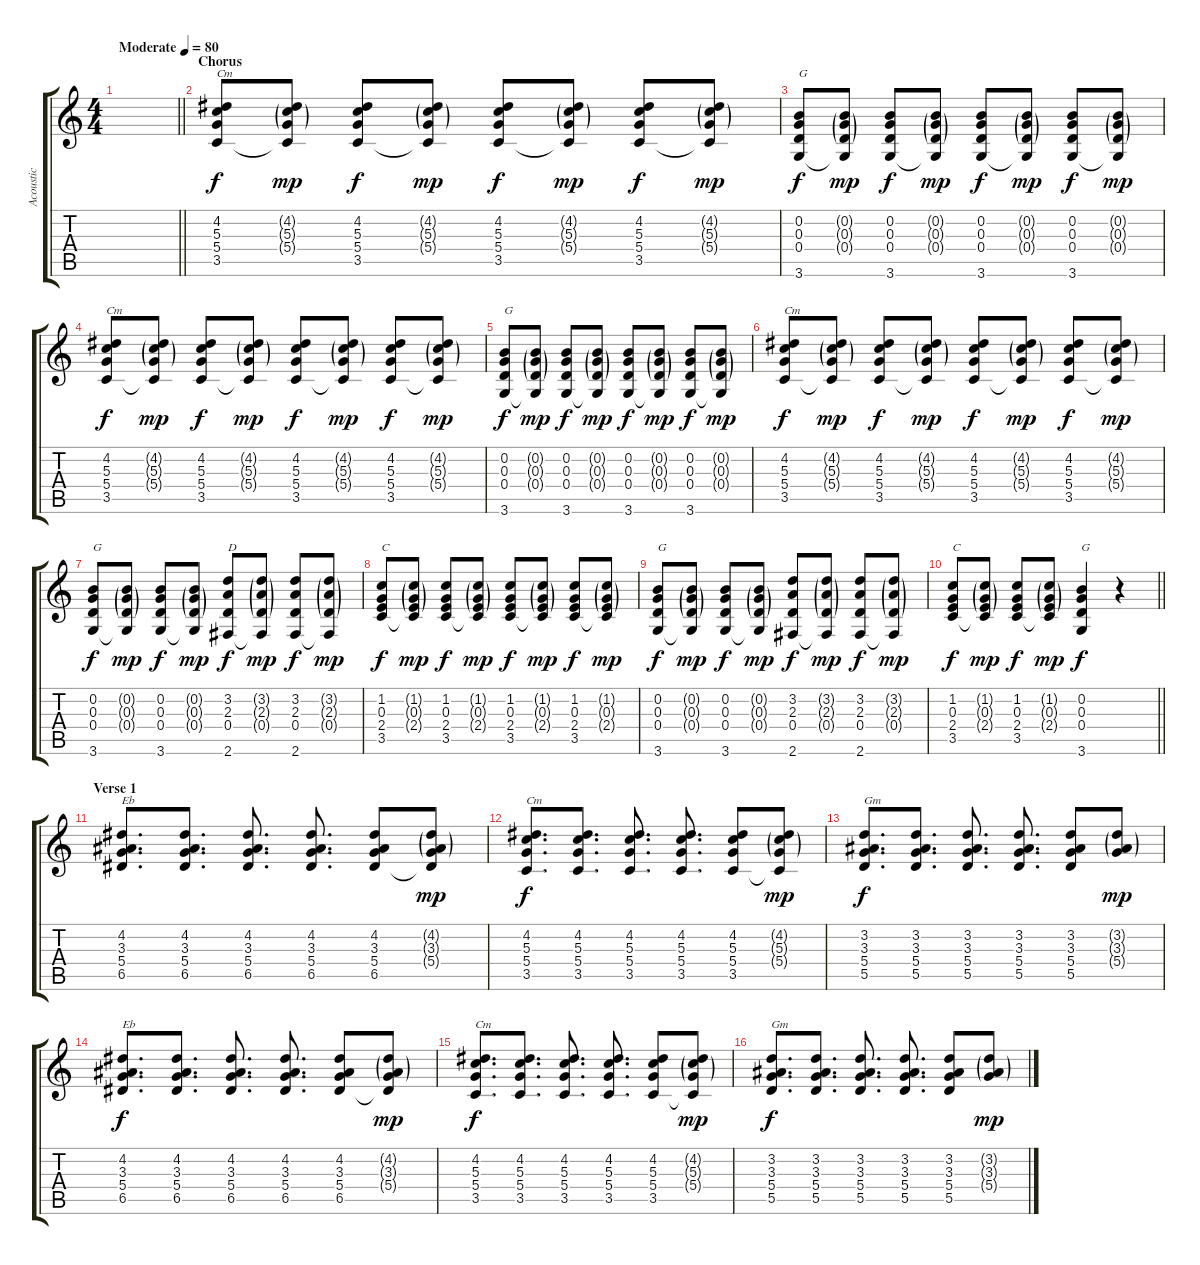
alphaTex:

\track ("Acoustic" "Acoustic") {instrument acousticguitarsteel}
\staff {score tabs}
\tuning (E4 B3 G3 D3 A2 E2) {hide}
\ts (4 4)
\tempo (80 "Moderate")
\clef g2
\barLineRight lightlight
\ks c
|
\section ("" "Chorus")
(4.2 5.3 5.4 3.5).8{txt "Cm"} (4.2{g} 5.3{g} 5.4{g} 3.5{t}).8{dy mp} (4.2 5.3 5.4 3.5).8{dy f} (4.2{g} 5.3{g} 5.4{g} 3.5{t}).8{dy mp} (4.2 5.3 5.4 3.5).8{dy f} (4.2{g} 5.3{g} 5.4{g} 3.5{t}).8{dy mp} (4.2 5.3 5.4 3.5).8{dy f} (4.2{g} 5.3{g} 5.4{g} 3.5{t}).8{dy mp} |
(0.2 0.3 0.4 3.6).8{txt "G" dy f} (0.2{g} 0.3{g} 0.4{g} 3.6{t}).8{dy mp} (0.2 0.3 0.4 3.6).8{dy f} (0.2{g} 0.3{g} 0.4{g} 3.6{t}).8{dy mp} (0.2 0.3 0.4 3.6).8{dy f} (0.2{g} 0.3{g} 0.4{g} 3.6{t}).8{dy mp} (0.2 0.3 0.4 3.6).8{dy f} (0.2{g} 0.3{g} 0.4{g} 3.6{t}).8{dy mp} |
(4.2 5.3 5.4 3.5).8{txt "Cm" dy f} (4.2{g} 5.3{g} 5.4{g} 3.5{t}).8{dy mp} (4.2 5.3 5.4 3.5).8{dy f} (4.2{g} 5.3{g} 5.4{g} 3.5{t}).8{dy mp} (4.2 5.3 5.4 3.5).8{dy f} (4.2{g} 5.3{g} 5.4{g} 3.5{t}).8{dy mp} (4.2 5.3 5.4 3.5).8{dy f} (4.2{g} 5.3{g} 5.4{g} 3.5{t}).8{dy mp} |
(0.2 0.3 0.4 3.6).8{txt "G" dy f} (0.2{g} 0.3{g} 0.4{g} 3.6{t}).8{dy mp} (0.2 0.3 0.4 3.6).8{dy f} (0.2{g} 0.3{g} 0.4{g} 3.6{t}).8{dy mp} (0.2 0.3 0.4 3.6).8{dy f} (0.2{g} 0.3{g} 0.4{g} 3.6{t}).8{dy mp} (0.2 0.3 0.4 3.6).8{dy f} (0.2{g} 0.3{g} 0.4{g} 3.6{t}).8{dy mp} |
(4.2 5.3 5.4 3.5).8{txt "Cm" dy f} (4.2{g} 5.3{g} 5.4{g} 3.5{t}).8{dy mp} (4.2 5.3 5.4 3.5).8{dy f} (4.2{g} 5.3{g} 5.4{g} 3.5{t}).8{dy mp} (4.2 5.3 5.4 3.5).8{dy f} (4.2{g} 5.3{g} 5.4{g} 3.5{t}).8{dy mp} (4.2 5.3 5.4 3.5).8{dy f} (4.2{g} 5.3{g} 5.4{g} 3.5{t}).8{dy mp} |
(0.2 0.3 0.4 3.6).8{txt "G" dy f} (0.2{g} 0.3{g} 0.4{g} 3.6{t}).8{dy mp} (0.2 0.3 0.4 3.6).8{dy f} (0.2{g} 0.3{g} 0.4{g} 3.6{t}).8{dy mp} (3.2 2.3 0.4 2.6).8{txt "D" dy f} (3.2{g} 2.3{g} 0.4{g} 2.6{t}).8{dy mp} (3.2 2.3 0.4 2.6).8{dy f} (3.2{g} 2.3{g} 0.4{g} 2.6{t}).8{dy mp} |
(1.2 0.3 2.4 3.5).8{txt "C" dy f} (1.2{g} 0.3{g} 2.4{g} 3.5{t}).8{dy mp} (1.2 0.3 2.4 3.5).8{dy f} (1.2{g} 0.3{g} 2.4{g} 3.5{t}).8{dy mp} (1.2 0.3 2.4 3.5).8{dy f} (1.2{g} 0.3{g} 2.4{g} 3.5{t}).8{dy mp} (1.2 0.3 2.4 3.5).8{dy f} (1.2{g} 0.3{g} 2.4{g} 3.5{t}).8{dy mp} |
(0.2 0.3 0.4 3.6).8{txt "G" dy f} (0.2{g} 0.3{g} 0.4{g} 3.6{t}).8{dy mp} (0.2 0.3 0.4 3.6).8{dy f} (0.2{g} 0.3{g} 0.4{g} 3.6{t}).8{dy mp} (3.2 2.3 0.4 2.6).8{dy f} (3.2{g} 2.3{g} 0.4{g} 2.6{t}).8{dy mp} (3.2 2.3 0.4 2.6).8{dy f} (3.2{g} 2.3{g} 0.4{g} 2.6{t}).8{dy mp} |
\barLineRight lightlight
(1.2 0.3 2.4 3.5).8{txt "C" dy f} (1.2{g} 0.3{g} 2.4{g} 3.5{t}).8{dy mp} (1.2 0.3 2.4 3.5).8{dy f} (1.2{g} 0.3{g} 2.4{g} 3.5{t}).8{dy mp} (0.2 0.3 0.4 3.6).4{txt "G" dy f} r.4 |
\section ("" "Verse 1")
(4.2 3.3 5.4 6.5).8{d txt "Eb"} (4.2 3.3 5.4 6.5).8{d} (4.2 3.3 5.4 6.5).8{d} (4.2 3.3 5.4 6.5).8{d} (4.2 3.3 5.4 6.5).8 (4.2{g} 3.3{g} 5.4{g} 6.5{t}).8{dy mp} |
(4.2 5.3 5.4 3.5).8{d txt "Cm" dy f} (4.2 5.3 5.4 3.5).8{d} (4.2 5.3 5.4 3.5).8{d} (4.2 5.3 5.4 3.5).8{d} (4.2 5.3 5.4 3.5).8 (4.2{g} 5.3{g} 5.4{g} 3.5{t}).8{dy mp} |
(3.2 3.3 5.4 5.5).8{d txt "Gm" dy f} (3.2 3.3 5.4 5.5).8{d} (3.2 3.3 5.4 5.5).8{d} (3.2 3.3 5.4 5.5).8{d} (3.2 3.3 5.4 5.5).8 (3.2{g} 3.3{g} 5.4{g}).8{dy mp} |
(4.2 3.3 5.4 6.5).8{d txt "Eb" dy f} (4.2 3.3 5.4 6.5).8{d} (4.2 3.3 5.4 6.5).8{d} (4.2 3.3 5.4 6.5).8{d} (4.2 3.3 5.4 6.5).8 (4.2{g} 3.3{g} 5.4{g} 6.5{t}).8{dy mp} |
(4.2 5.3 5.4 3.5).8{d txt "Cm" dy f} (4.2 5.3 5.4 3.5).8{d} (4.2 5.3 5.4 3.5).8{d} (4.2 5.3 5.4 3.5).8{d} (4.2 5.3 5.4 3.5).8 (4.2{g} 5.3{g} 5.4{g} 3.5{t}).8{dy mp} |
(3.2 3.3 5.4 5.5).8{d txt "Gm" dy f} (3.2 3.3 5.4 5.5).8{d} (3.2 3.3 5.4 5.5).8{d} (3.2 3.3 5.4 5.5).8{d} (3.2 3.3 5.4 5.5).8 (3.2{g} 3.3{g} 5.4{g}).8{dy mp}
